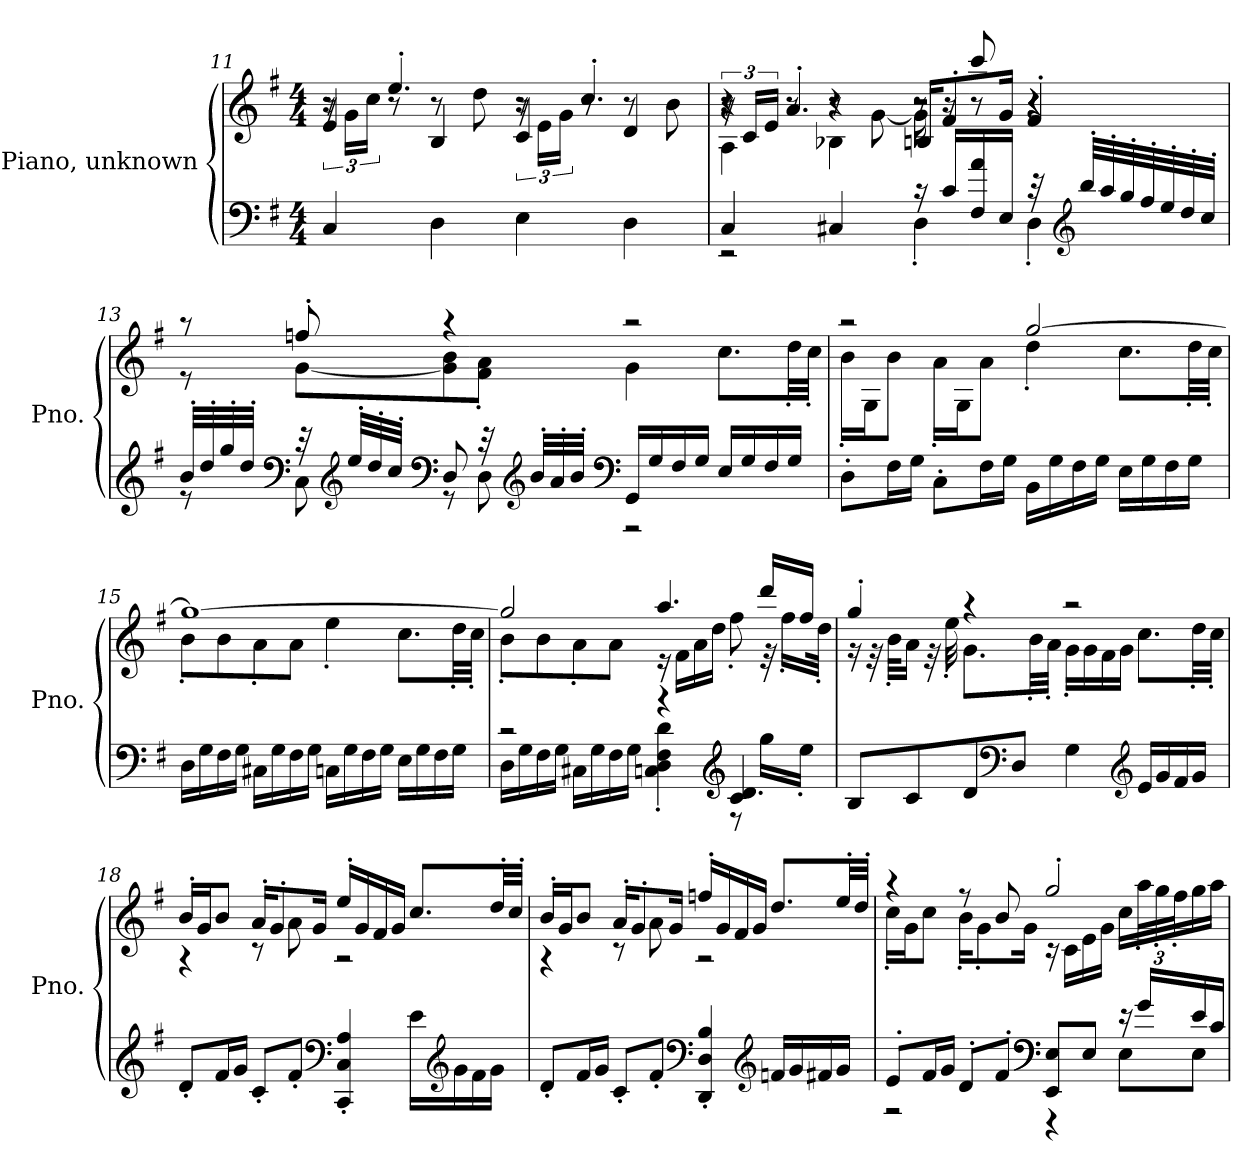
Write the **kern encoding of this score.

**kern	**kern
*part1	*part1
*staff2	*staff1
*I"Piano, unknown	*
*I'Pno.	*
*clefF4	*clefG2
*k[f#]	*k[f#]
*M4/4	*M4/4
=11	=11
*	*^
*	*	*^
4C/	8r	24r	4e/
.	.	24g\LL	.
.	.	24cc\JJ	.
.	4.ee'/	8r	.
4D\	.	8r	4B/
.	.	8dd\	.
4E\	8r	24r	4c/
.	.	24e\LL	.
.	.	24g\JJ	.
.	4.cc'/	8r	.
4D\	.	8r	4d/
.	.	8b\	.
!!LO:PB:g=z
=12	=12	=12	=12
*^	*	*	*^
4C/	2r	8r	4r	24r	4A\
.	.	.	.	24c/LL	.
.	.	.	.	24e/JJ	.
.	.	4.a'/	.	8r	.
4C#X/	.	.	8r	4r	4B-X\
.	.	.	[8g\	.	.
16r	4D'\	8r	16g\]	16Bn/KL	2r
16c/LL	.	.	16r	8f#'/	.
16F#/ 16a/	.	8ccc/	8r	.	.
16E/JJ	.	.	.	16g/Jk	.
32r	4D'\	4r	4r	4f#'/	.
*clefG2	*	*	*	*	*
32bb'/LLL	.	.	.	.	.
32aa'/	.	.	.	.	.
32gg'/	.	.	.	.	.
32ff#'/	.	.	.	.	.
32ee'/	.	.	.	.	.
32dd'/	.	.	.	.	.
32cc'/JJJ	.	.	.	.	.
*	*	*	*v	*v	*v
!!LO:LB:g=z
=13	=13	=13	=13
32b'/LLL	8r	8r	8r
32dd'/	.	.	.
32gg'/	.	.	.
32dd'/JJJ	.	.	.
*clefF4	*	*	*
32r	8C\	8ffn'/	[8g\L
*clefG2	*	*	*
32ee'/LLL	.	.	.
32dd'/	.	.	.
32cc'/JJJ	.	.	.
*clefF4	*	*	*
8D/	8r	4r	8g\] 8b\
32r	8D\	.	8f#\' 8a\'J
*clefG2	*	*	*
32b'/LLL	.	.	.
32a'/	.	.	.
32b'/JJJ	.	.	.
*clefF4	*	*	*
16GG/LL	2r	2r	4g\
16G/	.	.	.
16F#/	.	.	.
16G/JJ	.	.	.
16E/LL	.	.	8.cc\L
16G/	.	.	.
16F#/	.	.	.
16G/JJ	.	.	32dd'\LL
.	.	.	32cc'\JJJ
*v	*v	*	*
!!LO:LB:g=z	!!
=14	=14	=14
8D'\L	2r	16b'\LL
.	.	16G\J
16F#\L	.	8b\J
16G\JJ	.	.
8C'\L	.	16a'\LL
.	.	16G\J
16F#\L	.	8a\J
16G\JJ	.	.
16BB\LL	[2gg/	4dd'\
16G\	.	.
16F#\	.	.
16G\JJ	.	.
16E\LL	.	8.cc\L
16G\	.	.
16F#\	.	.
16G\JJ	.	32dd'\LL
.	.	32cc'\JJJ
=15	=15	=15
16D\LL	1gg_	8b'\L
16G\	.	.
16F#\	.	8b\
16G\JJ	.	.
16C#X\LL	.	8a'\
16G\	.	.
16F#\	.	8a\J
16G\JJ	.	.
16Cn\LL	.	4ee'\
16G\	.	.
16F#\	.	.
16G\JJ	.	.
16E\LL	.	8.cc\L
16G\	.	.
16F#\	.	.
16G\JJ	.	32dd'\LL
.	.	32cc'\JJJ
!!LO:LB:g=z	!!
=16	=16	=16
*^	*	*
2r	16D\LL	2gg/]	8b'\L
.	16G\	.	.
.	16F#\	.	8b\
.	16G\JJ	.	.
.	16C#X\LL	.	8a'\
.	16G\	.	.
.	16F#\	.	8a\J
.	16G\JJ	.	.
4r	4Cn\' 4D\' 4F#\' 4d\'	4.aa/	16r
.	.	.	16f#\LL
.	.	.	16a\
.	.	.	16dd\JJ
*clefG2	*	*	*
4c/ 4d/	8r	.	8ff#'\
.	16gg'\LL	16ddd/LL	32r
.	.	.	16ff#'\LL
.	16ee'\JJ	16ff#/JJ	.
.	.	.	32dd'\JJk
*v	*v	*	*
=17	=17	=17
8B/L	4gg'/	16r
.	.	32r
.	.	32b'\KLL
8c/	.	16a\JJ
.	.	32r
.	.	32ee'\
8d/	4r	8.g\L
*clefF4	*	*
8D/J	.	.
.	.	32b'\LL
.	.	32a'\JJJ
4G\	2r	16g'\LL
.	.	16g\
.	.	16f#\
.	.	16g\JJ
*clefG2	*	*
16e/LL	.	8.cc\L
16g/	.	.
16f#/	.	.
16g/JJ	.	32dd'\LL
.	.	32cc'\JJJ
!!LO:LB:g=z	!!
=18	=18	=18
8d'/L	16b'/LL	4r
.	16g/J	.
16f#/L	8b/J	.
16g/JJ	.	.
8c'/L	16a'/KL	8r
.	8g'/	.
8f#'/J	.	8a\
.	16g/Jk	.
*clefF4	*	*
4CC/' 4C/' 4A/'	16ee'/LL	2r
.	16g/	.
.	16f#/	.
.	16g/JJ	.
16e\LL	8.cc/L	.
*clefG2	*	*
16g\	.	.
16f#\	.	.
16g\JJ	32dd'/LL	.
.	32cc'/JJJ	.
=19	=19	=19
8d'/L	16b'/LL	4r
.	16g/J	.
16f#/L	8b/J	.
16g/JJ	.	.
8c'/L	16a'/KL	8r
.	8g'/	.
8f#'/J	.	8a\
.	16g/Jk	.
*clefF4	*	*
4DD/' 4D/' 4B/'	16ffn'/LL	2r
.	16g/	.
.	16f#/	.
.	16g/JJ	.
*clefG2	*	*
16fn/LL	8.dd/L	.
16g/	.	.
16f#X/	.	.
16g/JJ	32ee'/LL	.
.	32dd'/JJJ	.
!!LO:LB:g=z	!!
=20	=20	=20
*^	*	*
8e'/L	2r	4r	16cc'\LL
.	.	.	16g\J
16f#/L	.	.	8cc\J
16g/JJ	.	.	.
8d'/L	.	8r	16b'\KL
.	.	.	8g'\
8f#'/J	.	8b/	.
.	.	.	16g\Jk
*clefF4	*	*	*
8EE/ 8E/L	4r	2gg'/	16r
.	.	.	16c\LL
8E/J	.	.	16e\
.	.	.	16g\JJ
16r	8E\L	.	16cc\LL
*	*	*	*Xbrackettup
16g/LL	.	.	48aa'\L
.	.	.	48gg'\
.	.	.	48ff#'\J
16e/	8E\J	.	16gg\
16c/JJ	.	.	16aa\JJ
*v	*v	*	*
*	*v	*v
=	=
*-	*-
